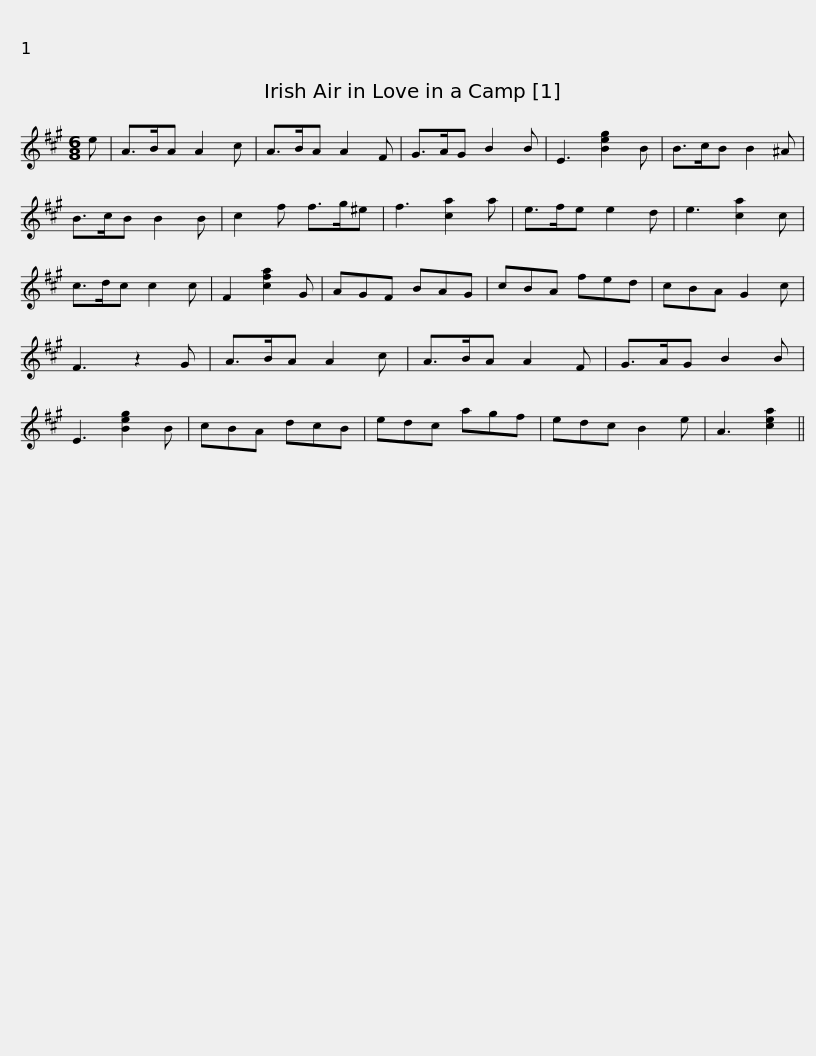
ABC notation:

X:1
L:1/8
M:6/8
I:linebreak $
K:A
V:1 treble
V:1
 e | A>BA A2 c | A>BA A2 F | G>AG B2 B | E3 [Beg]2 B | %5
 B>cB B2 ^A | B>cB B2 B | c2 f f>g^e |$ f3 [ca]2 a | e>fe e2 d | %10
 e3 [ca]2 c | c>dc c2 c | F2 [cfa]2 G | AGF BAG | cBA fed | %15
 cBA G2 c | F3 z2 G |$ A>BA A2 c | A>BA A2 F | G>AG B2 B | %20
 E3 [Beg]2 B | cBA dcB | edc agf | edc B2 e | A3 [cea]2 || %25
